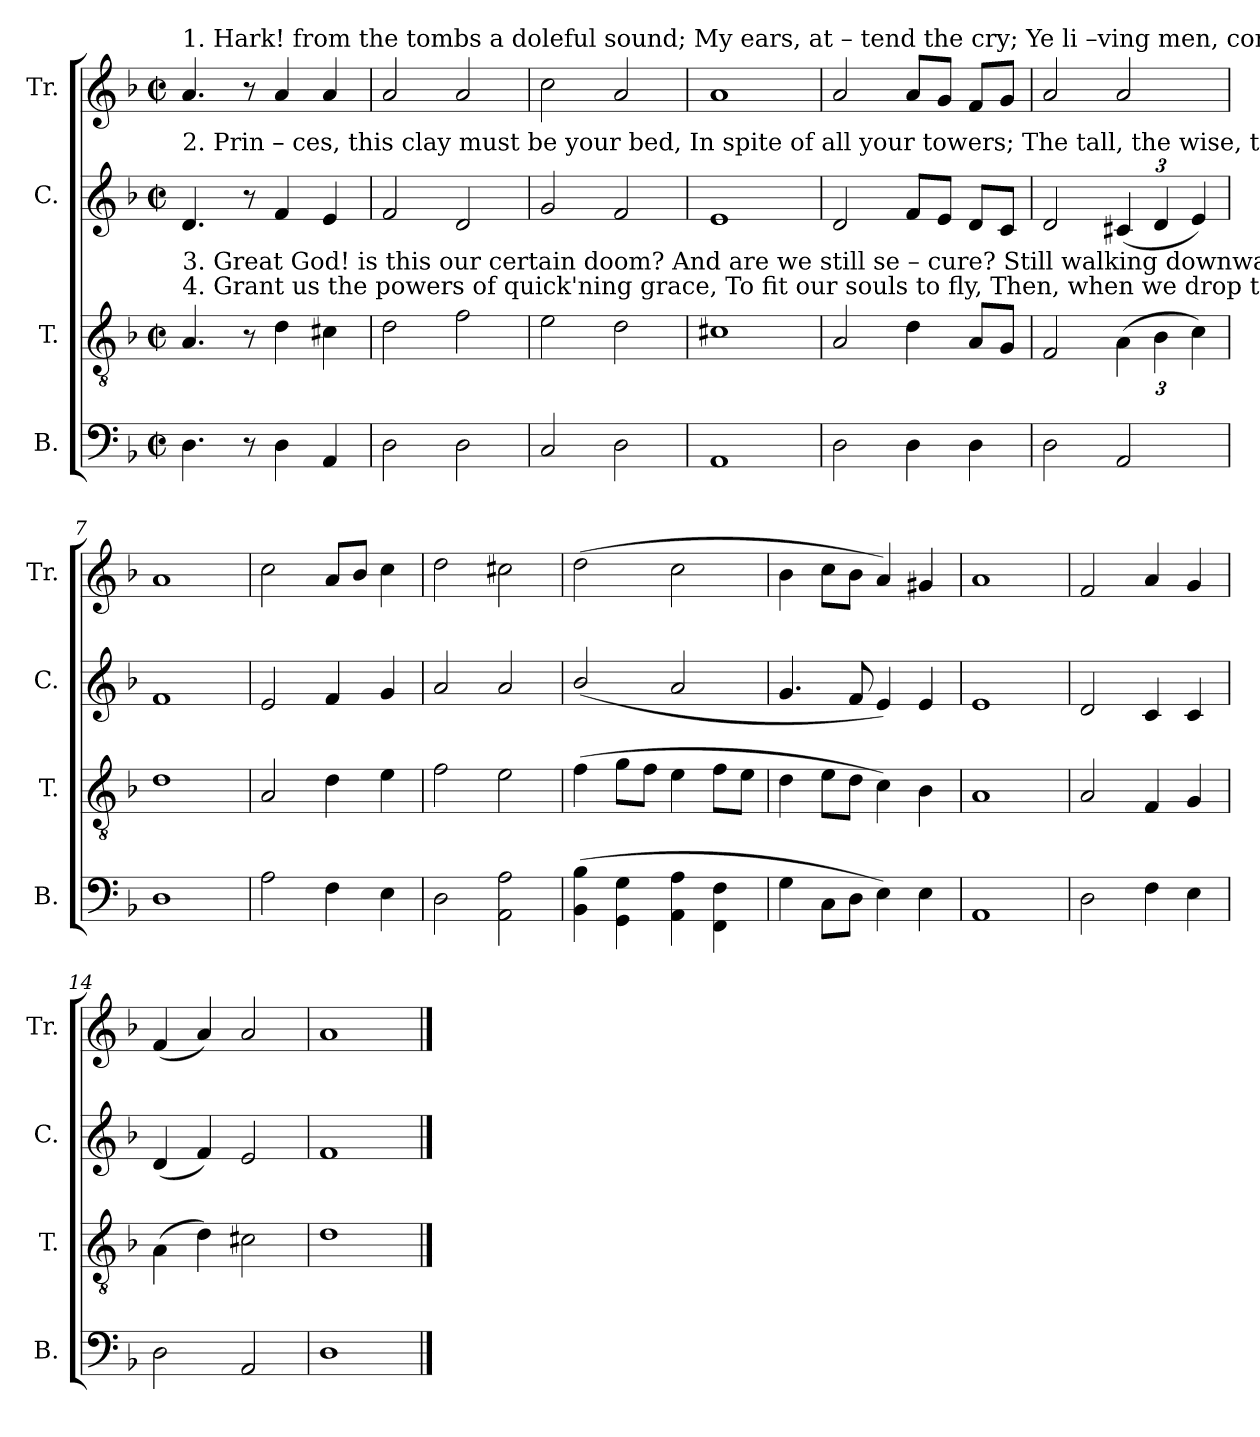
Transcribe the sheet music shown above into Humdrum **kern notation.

**kern	**kern	**kern	**kern
*part4	*part3	*part2	*part1
*staff4	*staff3	*staff2	*staff1
*I"B.	*I"T.	*I"C.	*I"Tr.
*I'B.	*I'T.	*I'C.	*I'Tr.
*clefF4	*clefGv2	*clefG2	*clefG2
*k[b-]	*k[b-]	*k[b-]	*k[b-]
*M2/2	*M2/2	*M2/2	*M2/2
*met(c|)	*met(c|)	*met(c|)	*met(c|)
*MM120	*MM120	*MM120	*MM120
=1	=1	=1	=1
!	!	!	!LO:TX:a:t=1. Hark! from the tombs a doleful  sound; My ears,   at  –  tend   the            cry;  Ye  li –ving men, come view ______________________  the ground  Where you must shortly lie.
!	!	!LO:TX:a:t=2. Prin – ces,  this clay must be your bed,  In  spite   of       all     your      towers;  The tall, the wise, the  re         –         –         –         –     verend head  Must lie as  low     as    ours!	!
!	!	!LO:TX:b:t=3. Great God!  is   this our certain doom?  And  are  we      still   se     –    cure?  Still walking downward to _________________________  our tomb,  And  yet  prepare  no  more?	!
!	!LO:TX:a:t=4. Grant us the powers of quick'ning grace, To  fit     our     souls   to           fly,  Then, when we drop this dy         –         –         –         –      ing flesh,  We'll rise a – bove  the    sky.	!	!
4.D!\	4.A!/	4.d!/	4.a!/
8r	8r	8r	8r
4D!\	4d!\	4f!/	4a!/
4AA!/	4c#X!\	4e!/	4a!/
=2	=2	=2	=2
2D!\	2d!\	2f!/	2a!/
2D!\	2f!\	2d!/	2a!/
=3	=3	=3	=3
2C!/	2e!\	2g!/	2cc!\
2D!\	2d!\	2f!/	2a!/
=4	=4	=4	=4
1AA!	1c#X!	1e!	1a!
=5	=5	=5	=5
2D!\	2A!/	2d!/	2a!/
4D!\	4d!\	8f!/L	8a!/L
.	.	8e!/J	8g!/J
4D!\	8A!/L	8d!/L	8f!/L
.	8G!/J	8c!/J	8g!/J
=6	=6	=6	=6
2D!\	2F!/	2d!/	2a!/
*	*Xbrackettup	*Xbrackettup	*
2AA!/	(6A!\	(>6c#X!/	2a!/
.	6B-!\	6d!/	.
.	6c!\)	6e!/)	.
=7	=7	=7	=7
1D!	1d!	1f!	1a!
=8	=8	=8	=8
2A!\	2A!/	2e!/	2cc!\
4F!\	4d!\	4f!/	8a!/L
.	.	.	8b-!/J
4E!\	4e!\	4g!/	4cc!\
=9	=9	=9	=9
2D!\	2f!\	2a!/	2dd!\
2AA!\ 2A!\	2e!\	2a!/	2cc#X!\
=10	=10	=10	=10
(4BB-!\ 4B-!\	(4f!\	(2b-!/	(2dd!\
4GG!\ 4G!\	8g!\L	.	.
.	8f!\J	.	.
4AA!\ 4A!\	4e!\	2a!/	2cc!\
4FF!\ 4F!\	8f!\L	.	.
.	8e!\J	.	.
=11	=11	=11	=11
4G!\	4d!\	4.g!/	4b-!\
8C!\L	8e!\L	.	8cc!\L
8D!\J	8d!\J	8f!/	8b-!\J
4E!\)	4c!\)	4e!/)	4a!/)
4E!\	4B-!\	4e!/	4g#X!/
=12	=12	=12	=12
1AA!	1A!	1e!	1a!
=13	=13	=13	=13
2D!\	2A!/	2d!/	2f!/
4F!\	4F!/	4c!/	4a!/
4E!\	4G!/	4c!/	4g!/
=14	=14	=14	=14
2D!\	(4A!\	(4d!/	(4f!/
.	4d!\)	4f!/)	4a!/)
2AA!/	2c#X!\	2e!/	2a!/
=15	=15	=15	=15
1D!	1d!	1f!	1a!
==	==	==	==
*-	*-	*-	*-
